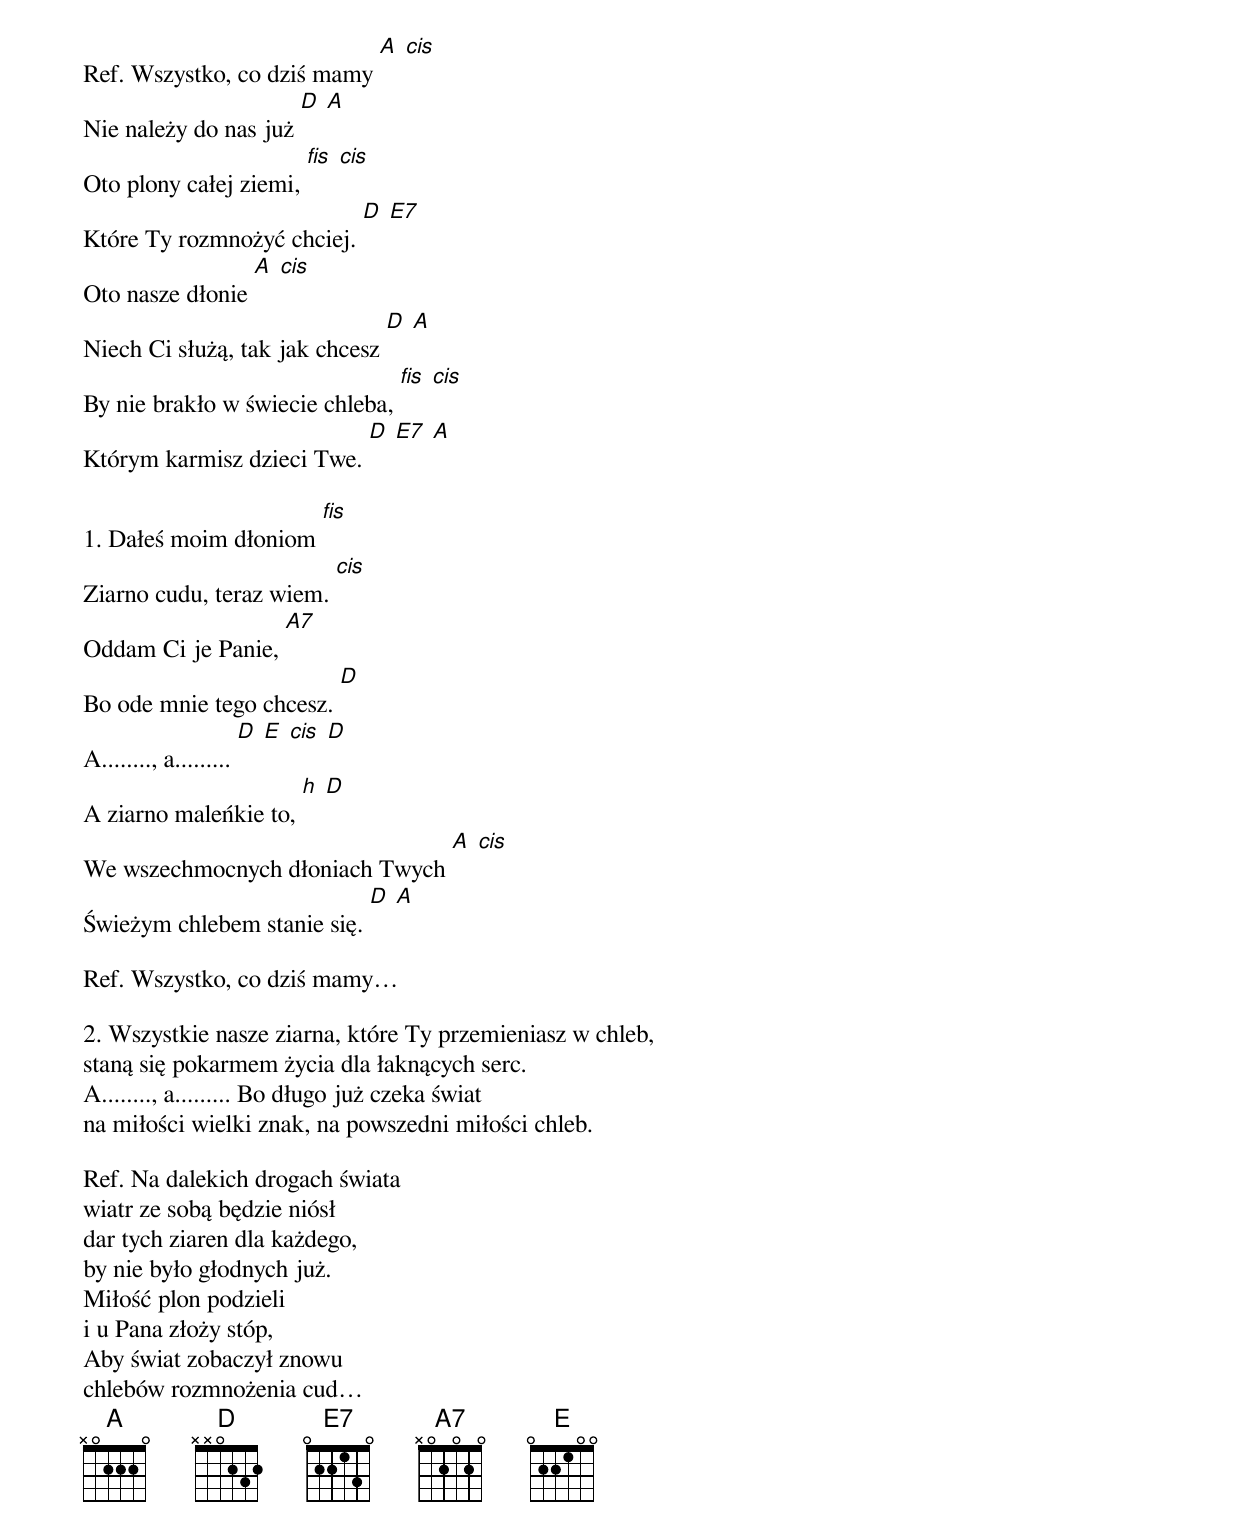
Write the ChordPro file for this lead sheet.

Ref. Wszystko, co dziś mamy [A] [cis]
Nie należy do nas już [D] [A]
Oto plony całej ziemi, [fis] [cis]
Które Ty rozmnożyć chciej. [D] [E7]
Oto nasze dłonie [A] [cis]
Niech Ci służą, tak jak chcesz [D] [A]
By nie brakło w świecie chleba, [fis] [cis]
Którym karmisz dzieci Twe. [D] [E7] [A]

1. Dałeś moim dłoniom [fis]
Ziarno cudu, teraz wiem. [cis]
Oddam Ci je Panie, [A7]
Bo ode mnie tego chcesz. [D]
A........, a......... [D] [E] [cis] [D]
A ziarno maleńkie to, [h] [D]
We wszechmocnych dłoniach Twych [A] [cis]
Świeżym chlebem stanie się. [D] [A]

Ref. Wszystko, co dziś mamy…

2. Wszystkie nasze ziarna, które Ty przemieniasz w chleb,
staną się pokarmem życia dla łaknących serc.
A........, a......... Bo długo już czeka świat
na miłości wielki znak, na powszedni miłości chleb.

Ref. Na dalekich drogach świata
wiatr ze sobą będzie niósł
dar tych ziaren dla każdego,
by nie było głodnych już.
Miłość plon podzieli
i u Pana złoży stóp,
Aby świat zobaczył znowu
chlebów rozmnożenia cud…
